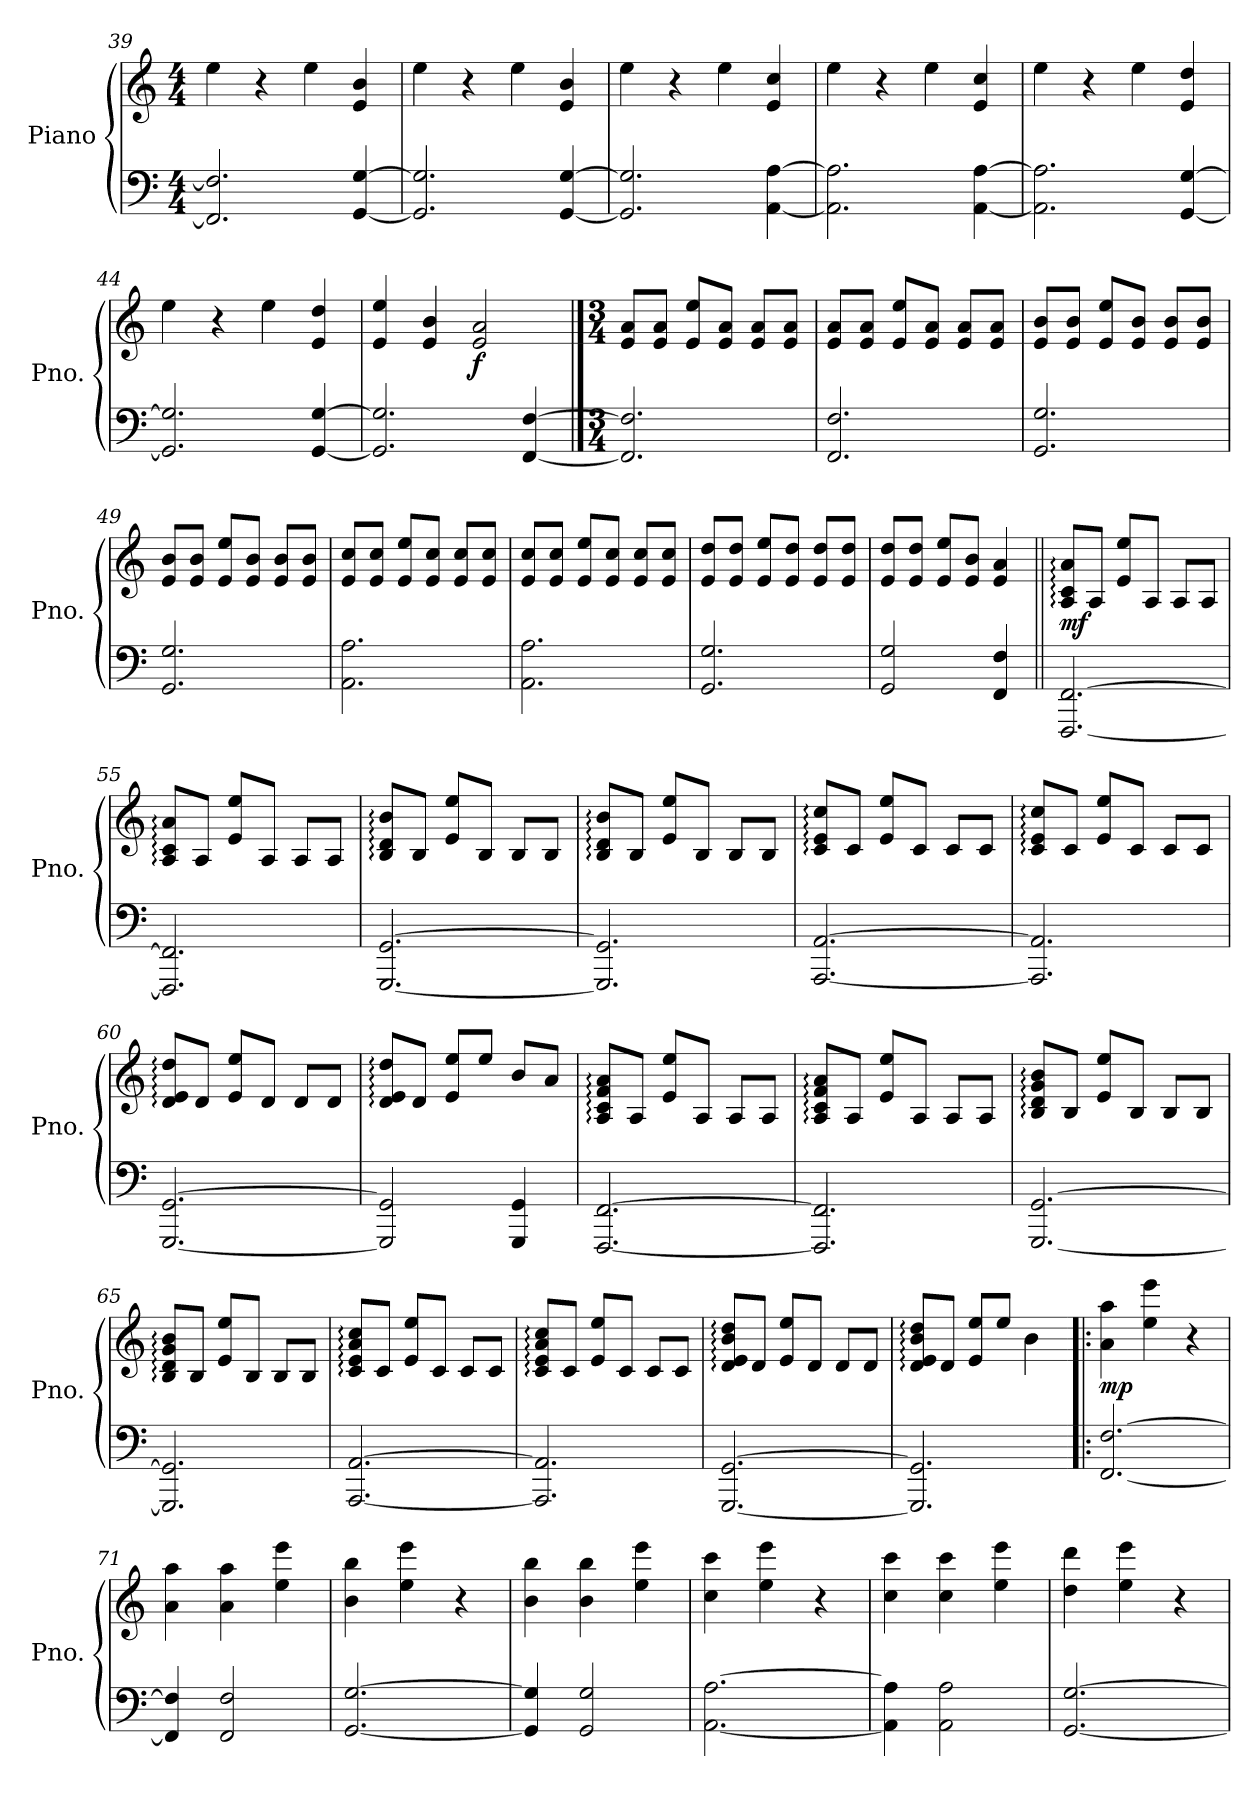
**kern	**kern	**dynam
*part1	*part1	*part1
*staff2	*staff1	*staff1/2
*I"Piano	*	*
*I'Pno.	*	*
*clefF4	*clefG2	*
*k[]	*k[]	*
*M4/4	*M4/4	*
=39	=39	=39
2.FF/] 2.F/]	4ee\	.
.	4r	.
.	4ee\	.
[4GG/ [4G/	4e/ 4b/	.
=40	=40	=40
2.GG/] 2.G/]	4ee\	.
.	4r	.
.	4ee\	.
[4GG/ [4G/	4e/ 4b/	.
=41	=41	=41
2.GG/] 2.G/]	4ee\	.
.	4r	.
.	4ee\	.
[4AA\ [4A\	4e/ 4cc/	.
=42	=42	=42
2.AA\] 2.A\]	4ee\	.
.	4r	.
.	4ee\	.
[4AA\ [4A\	4e/ 4cc/	.
=43	=43	=43
2.AA\] 2.A\]	4ee\	.
.	4r	.
.	4ee\	.
[4GG/ [4G/	4e/ 4dd/	.
=44	=44	=44
2.GG/] 2.G/]	4ee\	.
.	4r	.
.	4ee\	.
[4GG/ [4G/	4e/ 4dd/	.
=45	=45	=45
2.GG/] 2.G/]	4e/ 4ee/	.
.	4e/ 4b/	.
!	!	!LO:DY:b
.	2e/ 2a/	f
[4FF/ [4F/	.	.
!!LO:LB:g=z
==46	==46	==46
*M3/4	*M3/4	*
2.FF/] 2.F/]	8e/ 8a/L	.
.	8e/ 8a/J	.
.	8e/ 8ee/L	.
.	8e/ 8a/J	.
.	8e/ 8a/L	.
.	8e/ 8a/J	.
=47	=47	=47
2.FF/ 2.F/	8e/ 8a/L	.
.	8e/ 8a/J	.
.	8e/ 8ee/L	.
.	8e/ 8a/J	.
.	8e/ 8a/L	.
.	8e/ 8a/J	.
=48	=48	=48
2.GG/ 2.G/	8e/ 8b/L	.
.	8e/ 8b/J	.
.	8e/ 8ee/L	.
.	8e/ 8b/J	.
.	8e/ 8b/L	.
.	8e/ 8b/J	.
=49	=49	=49
2.GG/ 2.G/	8e/ 8b/L	.
.	8e/ 8b/J	.
.	8e/ 8ee/L	.
.	8e/ 8b/J	.
.	8e/ 8b/L	.
.	8e/ 8b/J	.
=50	=50	=50
2.AA\ 2.A\	8e/ 8cc/L	.
.	8e/ 8cc/J	.
.	8e/ 8ee/L	.
.	8e/ 8cc/J	.
.	8e/ 8cc/L	.
.	8e/ 8cc/J	.
=51	=51	=51
2.AA\ 2.A\	8e/ 8cc/L	.
.	8e/ 8cc/J	.
.	8e/ 8ee/L	.
.	8e/ 8cc/J	.
.	8e/ 8cc/L	.
.	8e/ 8cc/J	.
!!LO:LB:g=z
=52	=52	=52
2.GG/ 2.G/	8e/ 8dd/L	.
.	8e/ 8dd/J	.
.	8e/ 8ee/L	.
.	8e/ 8dd/J	.
.	8e/ 8dd/L	.
.	8e/ 8dd/J	.
=53	=53	=53
2GG/ 2G/	8e/ 8dd/L	.
.	8e/ 8dd/J	.
.	8e/ 8ee/L	.
.	8e/ 8b/J	.
4FF/ 4F/	4e/ 4a/	.
=54||	=54||	=54||
!	!	!LO:DY:b
[2.FFF/ [2.FF/	8A/: 8c/: 8a/:L	mf
.	8A/J	.
.	8e/ 8ee/L	.
.	8A/J	.
.	8A/L	.
.	8A/J	.
=55	=55	=55
2.FFF/] 2.FF/]	8A/: 8c/: 8a/:L	.
.	8A/J	.
.	8e/ 8ee/L	.
.	8A/J	.
.	8A/L	.
.	8A/J	.
=56	=56	=56
[2.GGG/ [2.GG/	8B/: 8d/: 8b/:L	.
.	8B/J	.
.	8e/ 8ee/L	.
.	8B/J	.
.	8B/L	.
.	8B/J	.
=57	=57	=57
2.GGG/] 2.GG/]	8B/: 8d/: 8b/:L	.
.	8B/J	.
.	8e/ 8ee/L	.
.	8B/J	.
.	8B/L	.
.	8B/J	.
!!LO:LB:g=z
=58	=58	=58
[2.AAA/ [2.AA/	8c/: 8e/: 8cc/:L	.
.	8c/J	.
.	8e/ 8ee/L	.
.	8c/J	.
.	8c/L	.
.	8c/J	.
=59	=59	=59
2.AAA/] 2.AA/]	8c/: 8e/: 8cc/:L	.
.	8c/J	.
.	8e/ 8ee/L	.
.	8c/J	.
.	8c/L	.
.	8c/J	.
=60	=60	=60
[2.GGG/ [2.GG/	8d/: 8e/: 8dd/:L	.
.	8d/J	.
.	8e/ 8ee/L	.
.	8d/J	.
.	8d/L	.
.	8d/J	.
=61	=61	=61
2GGG/] 2GG/]	8d/: 8e/: 8dd/:L	.
.	8d/J	.
.	8e/ 8ee/L	.
.	8ee/J	.
4GGG/ 4GG/	8b/L	.
.	8a/J	.
=62	=62	=62
[2.FFF/ [2.FF/	8A/: 8c/: 8f/: 8a/:L	.
.	8A/J	.
.	8e/ 8ee/L	.
.	8A/J	.
.	8A/L	.
.	8A/J	.
=63	=63	=63
2.FFF/] 2.FF/]	8A/: 8c/: 8f/: 8a/:L	.
.	8A/J	.
.	8e/ 8ee/L	.
.	8A/J	.
.	8A/L	.
.	8A/J	.
!!LO:LB:g=z
=64	=64	=64
[2.GGG/ [2.GG/	8B/: 8d/: 8g/: 8b/:L	.
.	8B/J	.
.	8e/ 8ee/L	.
.	8B/J	.
.	8B/L	.
.	8B/J	.
=65	=65	=65
2.GGG/] 2.GG/]	8B/: 8d/: 8g/: 8b/:L	.
.	8B/J	.
.	8e/ 8ee/L	.
.	8B/J	.
.	8B/L	.
.	8B/J	.
=66	=66	=66
[2.AAA/ [2.AA/	8c/: 8e/: 8a/: 8cc/:L	.
.	8c/J	.
.	8e/ 8ee/L	.
.	8c/J	.
.	8c/L	.
.	8c/J	.
=67	=67	=67
2.AAA/] 2.AA/]	8c/: 8e/: 8a/: 8cc/:L	.
.	8c/J	.
.	8e/ 8ee/L	.
.	8c/J	.
.	8c/L	.
.	8c/J	.
=68	=68	=68
[2.GGG/ [2.GG/	8d/: 8e/: 8b/: 8dd/:L	.
.	8d/J	.
.	8e/ 8ee/L	.
.	8d/J	.
.	8d/L	.
.	8d/J	.
=69	=69	=69
2.GGG/] 2.GG/]	8d/: 8e/: 8b/: 8dd/:L	.
.	8d/J	.
.	8e/ 8ee/L	.
.	8ee/J	.
.	4b\	.
!!LO:LB:g=z
=70!|:	=70!|:	=70!|:
!	!	!LO:DY:b
[2.FF/ [2.F/	4a\ 4aa\	mp
.	4ee\ 4eee\	.
.	4r	.
=71	=71	=71
4FF/] 4F/]	4a\ 4aa\	.
2FF/ 2F/	4a\ 4aa\	.
.	4ee\ 4eee\	.
=72	=72	=72
[2.GG/ [2.G/	4b\ 4bb\	.
.	4ee\ 4eee\	.
.	4r	.
=73	=73	=73
4GG/] 4G/]	4b\ 4bb\	.
2GG/ 2G/	4b\ 4bb\	.
.	4ee\ 4eee\	.
=74	=74	=74
[2.AA\ [2.A\	4cc\ 4ccc\	.
.	4ee\ 4eee\	.
.	4r	.
=75	=75	=75
4AA\] 4A\]	4cc\ 4ccc\	.
2AA\ 2A\	4cc\ 4ccc\	.
.	4ee\ 4eee\	.
!!LO:PB:g=z
=76	=76	=76
[2.GG/ [2.G/	4dd\ 4ddd\	.
.	4ee\ 4eee\	.
.	4r	.
=	=	=
*-	*-	*-
